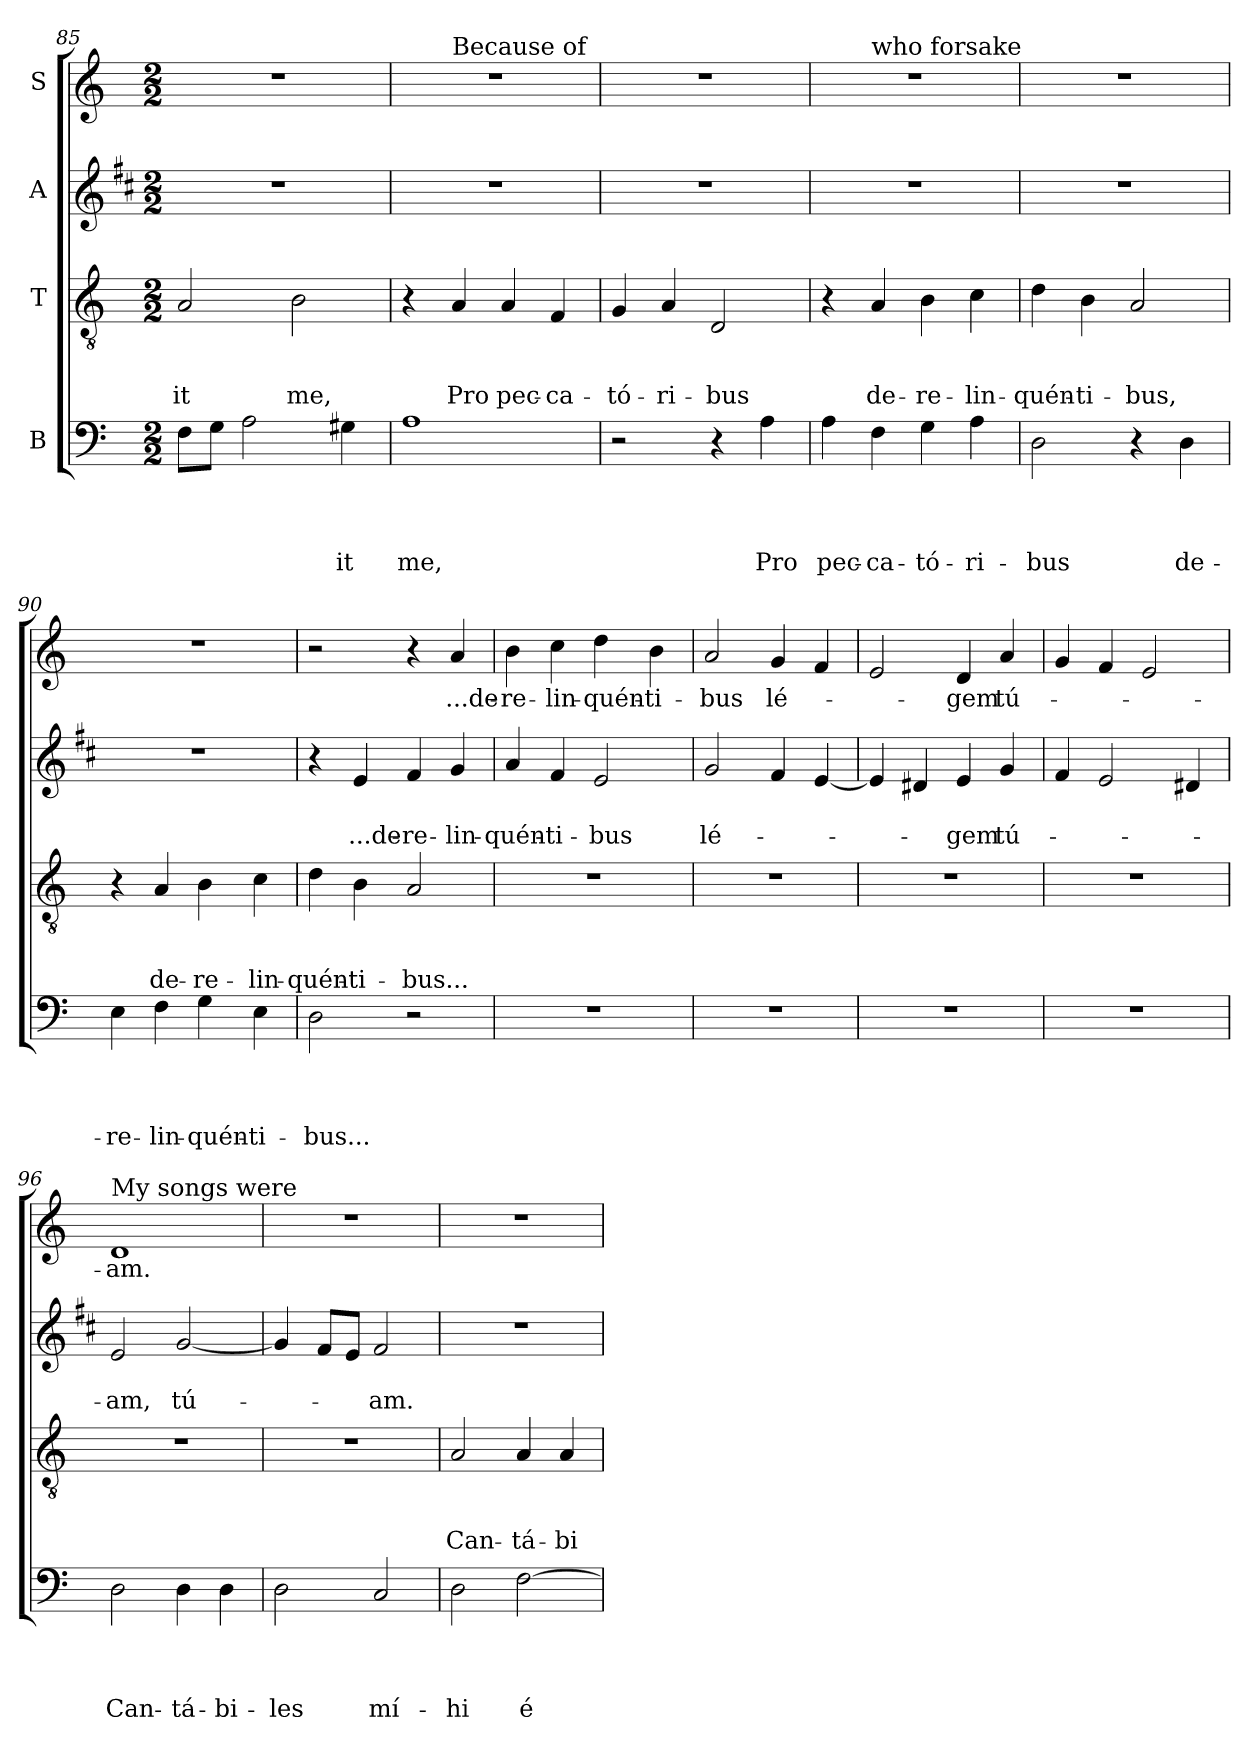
**kern	**text	**text	**text	**text	**kern	**text	**text	**text	**kern	**text	**text	**kern	**text
*part4	*part4	*part4	*part4	*part4	*part3	*part3	*part3	*part3	*part2	*part2	*part2	*part1	*part1
*staff4	*staff4	*staff4	*staff4	*staff4	*staff3	*staff3	*staff3	*staff3	*staff2	*staff2	*staff2	*staff1	*staff1
*I"B	*	*	*	*	*I"T	*	*	*	*I"A	*	*	*I"S	*
*clefF4	*	*	*	*	*clefGv2	*	*	*	*clefG2	*	*	*clefG2	*
*	*	*	*	*	*	*	*	*	*ITrd1c2	*	*	*	*
*k[]	*	*	*	*	*k[]	*	*	*	*k[]	*	*	*k[]	*
*C:	*	*	*	*	*C:	*	*	*	*C:	*	*	*C:	*
*M2/2	*	*	*	*	*M2/2	*	*	*	*M2/2	*	*	*M2/2	*
=85	=85	=85	=85	=85	=85	=85	=85	=85	=85	=85	=85	=85	=85
!	!	!	!	!	!	!	!	!LO:LY:b	!	!	!	!	!
8F\L	.	.	.	.	2A/	.	.	-it	1r	.	.	1r	.
8G\J	.	.	.	.	.	.	.	.	.	.	.	.	.
2A\	.	.	.	.	.	.	.	.	.	.	.	.	.
!	!	!	!	!	!	!	!	!LO:LY:b	!	!	!	!	!
.	.	.	.	.	2B\	.	.	me,	.	.	.	.	.
!	!	!	!	!LO:LY:b	!	!	!	!	!	!	!	!	!
4G#\	.	.	.	-it	.	.	.	.	.	.	.	.	.
=86	=86	=86	=86	=86	=86	=86	=86	=86	=86	=86	=86	=86	=86
!	!	!	!	!LO:LY:b	!	!	!	!	!	!	!	!	!
*	*	*	*	*	*	*	*	*	*	*	*	*^	*
1A	.	.	.	me,	4r	.	.	.	1r	.	.	1r	4ryy	.
!	!	!	!	!	!	!	!	!	!	!	!	!	!LO:TX:a:t=Because of	!
!	!	!	!	!	!	!	!	!LO:LY:b	!	!	!	!	!	!
.	.	.	.	.	4A/	.	.	Pro	.	.	.	.	2.ryy	.
!	!	!	!	!	!	!	!	!LO:LY:b	!	!	!	!	!	!
.	.	.	.	.	4A/	.	.	pec-	.	.	.	.	.	.
!	!	!	!	!	!	!	!	!LO:LY:b	!	!	!	!	!	!
.	.	.	.	.	4F/	.	.	-ca-	.	.	.	.	.	.
=87	=87	=87	=87	=87	=87	=87	=87	=87	=87	=87	=87	=87	=87	=87
!	!	!	!	!	!	!	!	!	!	!	!	!LO:TX:a:t=the sinners	!	!
!	!	!	!	!	!	!	!	!LO:LY:b	!	!	!	!	!	!
*	*	*	*	*	*	*	*	*	*	*	*	*v	*v	*
2r	.	.	.	.	4G/	.	.	-tó-	1r	.	.	1r	.
!	!	!	!	!	!	!	!	!LO:LY:b	!	!	!	!	!
.	.	.	.	.	4A/	.	.	-ri-	.	.	.	.	.
!	!	!	!	!	!	!	!	!LO:LY:b	!	!	!	!	!
4r	.	.	.	.	2D/	.	.	-bus	.	.	.	.	.
!	!	!	!	!LO:LY:b	!	!	!	!	!	!	!	!	!
4A\	.	.	.	Pro	.	.	.	.	.	.	.	.	.
!!LO:PB:g=z
=88	=88	=88	=88	=88	=88	=88	=88	=88	=88	=88	=88	=88	=88
!	!	!	!	!LO:LY:b	!	!	!	!	!	!	!	!	!
*	*	*	*	*	*	*	*	*	*	*	*	*^	*
4A\	.	.	.	pec-	4r	.	.	.	1r	.	.	1r	4ryy	.
!	!	!	!	!	!	!	!	!	!	!	!	!	!LO:TX:a:t=who forsake	!
!	!	!	!	!LO:LY:b	!	!	!	!LO:LY:b	!	!	!	!	!	!
4F\	.	.	.	-ca-	4A/	.	.	de-	.	.	.	.	2.ryy	.
!	!	!	!	!LO:LY:b	!	!	!	!LO:LY:b	!	!	!	!	!	!
4G\	.	.	.	-tó-	4B\	.	.	-re-	.	.	.	.	.	.
!	!	!	!	!LO:LY:b	!	!	!	!LO:LY:b	!	!	!	!	!	!
4A\	.	.	.	-ri-	4c\	.	.	-lin-	.	.	.	.	.	.
=89	=89	=89	=89	=89	=89	=89	=89	=89	=89	=89	=89	=89	=89	=89
!	!	!	!	!	!	!	!	!	!	!	!	!LO:TX:a:t=your law.	!	!
!	!	!	!	!LO:LY:b	!	!	!	!LO:LY:b	!	!	!	!	!	!
*	*	*	*	*	*	*	*	*	*	*	*	*v	*v	*
2D\	.	.	.	-bus	4d\	.	.	-quén-	1r	.	.	1r	.
!	!	!	!	!	!	!	!	!LO:LY:b	!	!	!	!	!
.	.	.	.	.	4B\	.	.	-ti-	.	.	.	.	.
!	!	!	!	!	!	!	!	!LO:LY:b	!	!	!	!	!
4r	.	.	.	.	2A/	.	.	-bus,	.	.	.	.	.
!	!	!	!	!LO:LY:b	!	!	!	!	!	!	!	!	!
4D\	.	.	.	de-	.	.	.	.	.	.	.	.	.
=90	=90	=90	=90	=90	=90	=90	=90	=90	=90	=90	=90	=90	=90
!	!	!	!	!LO:LY:b	!	!	!	!	!	!	!	!	!
4E\	.	.	.	-re-	4r	.	.	.	1r	.	.	1r	.
!	!	!	!	!LO:LY:b	!	!	!	!LO:LY:b	!	!	!	!	!
4F\	.	.	.	-lin-	4A/	.	.	de-	.	.	.	.	.
!	!	!	!	!LO:LY:b	!	!	!	!LO:LY:b	!	!	!	!	!
4G\	.	.	.	-quén-	4B\	.	.	-re-	.	.	.	.	.
!	!	!	!	!LO:LY:b	!	!	!	!LO:LY:b	!	!	!	!	!
4E\	.	.	.	-ti-	4c\	.	.	-lin-	.	.	.	.	.
=91	=91	=91	=91	=91	=91	=91	=91	=91	=91	=91	=91	=91	=91
!	!	!	!	!LO:LY:b	!	!	!	!LO:LY:b	!	!	!	!	!
2D\	.	.	.	-bus...	4d\	.	.	-quén-	4r	.	.	2r	.
!	!	!	!	!	!	!	!	!LO:LY:b	!	!	!LO:LY:b	!	!
.	.	.	.	.	4B\	.	.	-ti-	4d/	.	...de-	.	.
!	!	!	!	!	!	!	!	!LO:LY:b	!	!	!LO:LY:b	!	!
2r	.	.	.	.	2A/	.	.	-bus...	4e/	.	-re-	4r	.
!	!	!	!	!	!	!	!	!	!	!	!LO:LY:b	!	!LO:LY:b
.	.	.	.	.	.	.	.	.	4f/	.	-lin-	4a/	...de-
=92	=92	=92	=92	=92	=92	=92	=92	=92	=92	=92	=92	=92	=92
!	!	!	!	!	!	!	!	!	!	!	!LO:LY:b	!	!LO:LY:b
1r	.	.	.	.	1r	.	.	.	4g/	.	-quén-	4b\	-re-
!	!	!	!	!	!	!	!	!	!	!	!LO:LY:b	!	!LO:LY:b
.	.	.	.	.	.	.	.	.	4e/	.	-ti-	4cc\	-lin-
!	!	!	!	!	!	!	!	!	!	!	!LO:LY:b	!	!LO:LY:b
.	.	.	.	.	.	.	.	.	2d/	.	-bus	4dd\	-quén-
!	!	!	!	!	!	!	!	!	!	!	!	!	!LO:LY:b
.	.	.	.	.	.	.	.	.	.	.	.	4b\	-ti-
=93	=93	=93	=93	=93	=93	=93	=93	=93	=93	=93	=93	=93	=93
!	!	!	!	!	!	!	!	!	!	!	!LO:LY:b	!	!LO:LY:b
1r	.	.	.	.	1r	.	.	.	2f/	.	lé-	2a/	-bus
!	!	!	!	!	!	!	!	!	!	!	!	!	!LO:LY:b
.	.	.	.	.	.	.	.	.	4e/	.	.	4g/	lé-
.	.	.	.	.	.	.	.	.	[4d/	.	.	4f/	.
!!LO:LB:g=z
=94	=94	=94	=94	=94	=94	=94	=94	=94	=94	=94	=94	=94	=94
1r	.	.	.	.	1r	.	.	.	4d/]	.	.	2e/	.
.	.	.	.	.	.	.	.	.	4c#/	.	.	.	.
!	!	!	!	!	!	!	!	!	!	!	!LO:LY:b	!	!LO:LY:b
.	.	.	.	.	.	.	.	.	4d/	.	-gem	4d/	-gem
!	!	!	!	!	!	!	!	!	!	!	!LO:LY:b	!	!LO:LY:b
.	.	.	.	.	.	.	.	.	4f/	.	tú-	4a/	tú-
=95	=95	=95	=95	=95	=95	=95	=95	=95	=95	=95	=95	=95	=95
1r	.	.	.	.	1r	.	.	.	4e/	.	.	4g/	.
.	.	.	.	.	.	.	.	.	2d/	.	.	4f/	.
.	.	.	.	.	.	.	.	.	.	.	.	2e/	.
.	.	.	.	.	.	.	.	.	4c#/	.	.	.	.
=96	=96	=96	=96	=96	=96	=96	=96	=96	=96	=96	=96	=96	=96
!	!	!	!	!	!	!	!	!	!	!	!	!LO:TX:a:t=My songs were	!
!	!	!	!	!LO:LY:b	!	!	!	!	!	!	!LO:LY:b	!	!LO:LY:b
2D\	.	.	.	Can-	1r	.	.	.	2d/	.	-am,	1d	-am.
!	!	!	!	!LO:LY:b	!	!	!	!	!	!	!LO:LY:b	!	!
4D\	.	.	.	-tá-	.	.	.	.	[2f/	.	tú-	.	.
!	!	!	!	!LO:LY:b	!	!	!	!	!	!	!	!	!
4D\	.	.	.	-bi-	.	.	.	.	.	.	.	.	.
=97	=97	=97	=97	=97	=97	=97	=97	=97	=97	=97	=97	=97	=97
!	!	!	!	!LO:LY:b	!	!	!	!	!	!	!	!	!
2D\	.	.	.	-les	1r	.	.	.	4f/]	.	.	1r	.
.	.	.	.	.	.	.	.	.	8e/L	.	.	.	.
.	.	.	.	.	.	.	.	.	8d/J	.	.	.	.
!	!	!	!	!LO:LY:b	!	!	!	!	!	!	!LO:LY:b	!	!
2C/	.	.	.	mí-	.	.	.	.	2e/	.	-am.	.	.
=98	=98	=98	=98	=98	=98	=98	=98	=98	=98	=98	=98	=98	=98
!	!	!	!	!LO:LY:b	!	!	!	!LO:LY:b	!	!	!	!	!
2D\	.	.	.	-hi	2A/	.	.	Can-	1r	.	.	1r	.
!	!	!	!	!LO:LY:b	!	!	!	!LO:LY:b	!	!	!	!	!
[2F\	.	.	.	é-	4A/	.	.	-tá-	.	.	.	.	.
!	!	!	!	!	!	!	!	!LO:LY:b	!	!	!	!	!
.	.	.	.	.	4A/	.	.	-bi-	.	.	.	.	.
=	=	=	=	=	=	=	=	=	=	=	=	=	=
*-	*-	*-	*-	*-	*-	*-	*-	*-	*-	*-	*-	*-	*-
